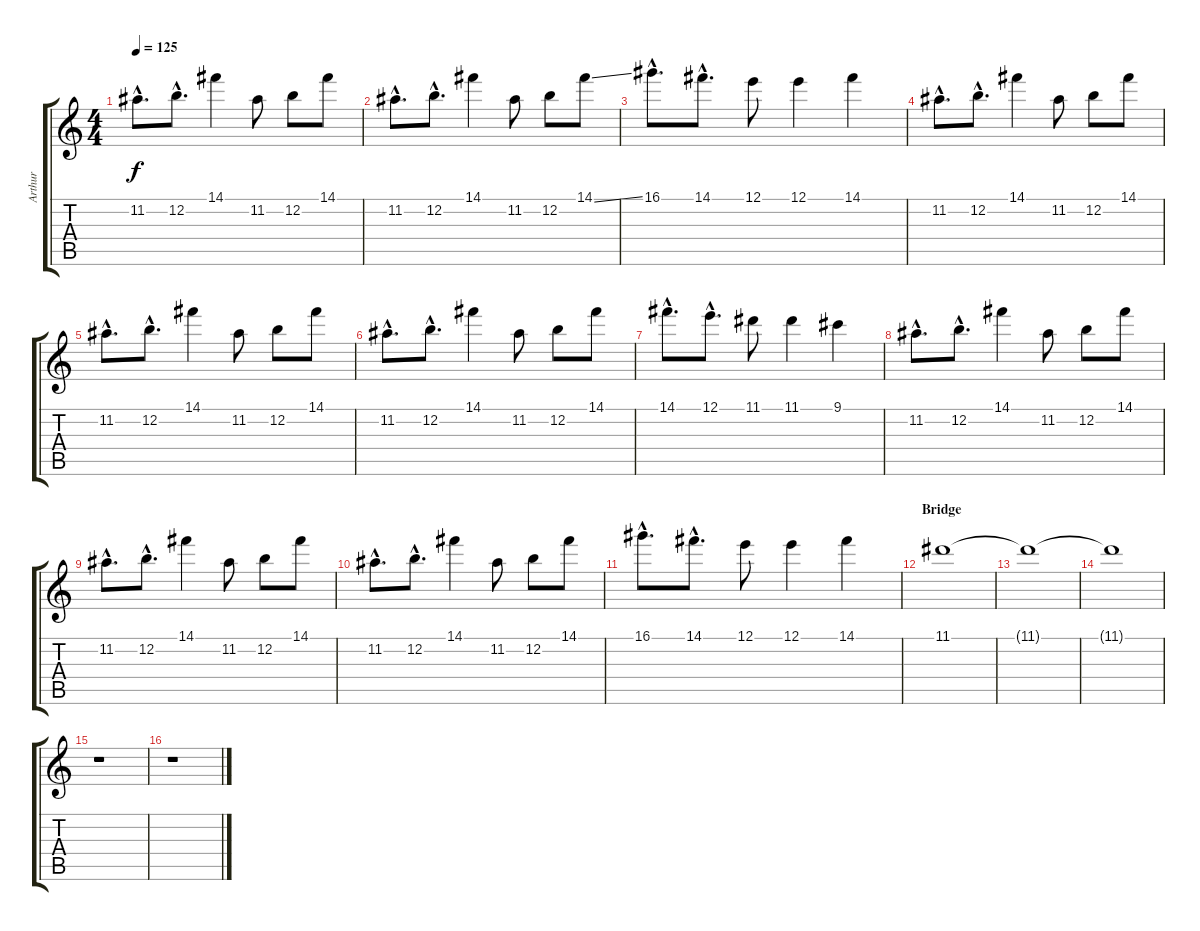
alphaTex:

\track ("Arthur" "Arthur") {instrument distortionguitar}
\staff {score tabs}
\tuning (E4 B3 G3 D3 A2 E2) {hide}
\ts (4 4)
\tempo 125
\clef g2
\ks c
11.2{hac}.8{d dy f} 12.2{hac}.8{d} 14.1.4 11.2.8 12.2.8 14.1.8 |
11.2{hac}.8{d} 12.2{hac}.8{d} 14.1.4 11.2.8 12.2.8 14.1{ss}.8 |
16.1{hac}.8{d} 14.1{hac}.8{d} 12.1.8 12.1.4 14.1.4 |
11.2{hac}.8{d volume 13} 12.2{hac}.8{d} 14.1.4 11.2.8 12.2.8 14.1.8 |
11.2{hac}.8{d} 12.2{hac}.8{d} 14.1.4 11.2.8 12.2.8 14.1.8 |
11.2{hac}.8{d} 12.2{hac}.8{d} 14.1.4 11.2.8 12.2.8 14.1.8 |
14.1{hac}.8{d} 12.1{hac}.8{d} 11.1.8 11.1.4 9.1.4 |
11.2{hac}.8{d} 12.2{hac}.8{d} 14.1.4 11.2.8 12.2.8 14.1.8 |
11.2{hac}.8{d} 12.2{hac}.8{d} 14.1.4 11.2.8 12.2.8 14.1.8 |
11.2{hac}.8{d} 12.2{hac}.8{d} 14.1.4 11.2.8 12.2.8 14.1.8 |
16.1{hac}.8{d} 14.1{hac}.8{d} 12.1.8 12.1.4 14.1.4 |
\section ("" "Bridge")
11.1.1{volume 5} |
11.1{t}.1 |
11.1{t}.1 |
r.1 |
r.1
